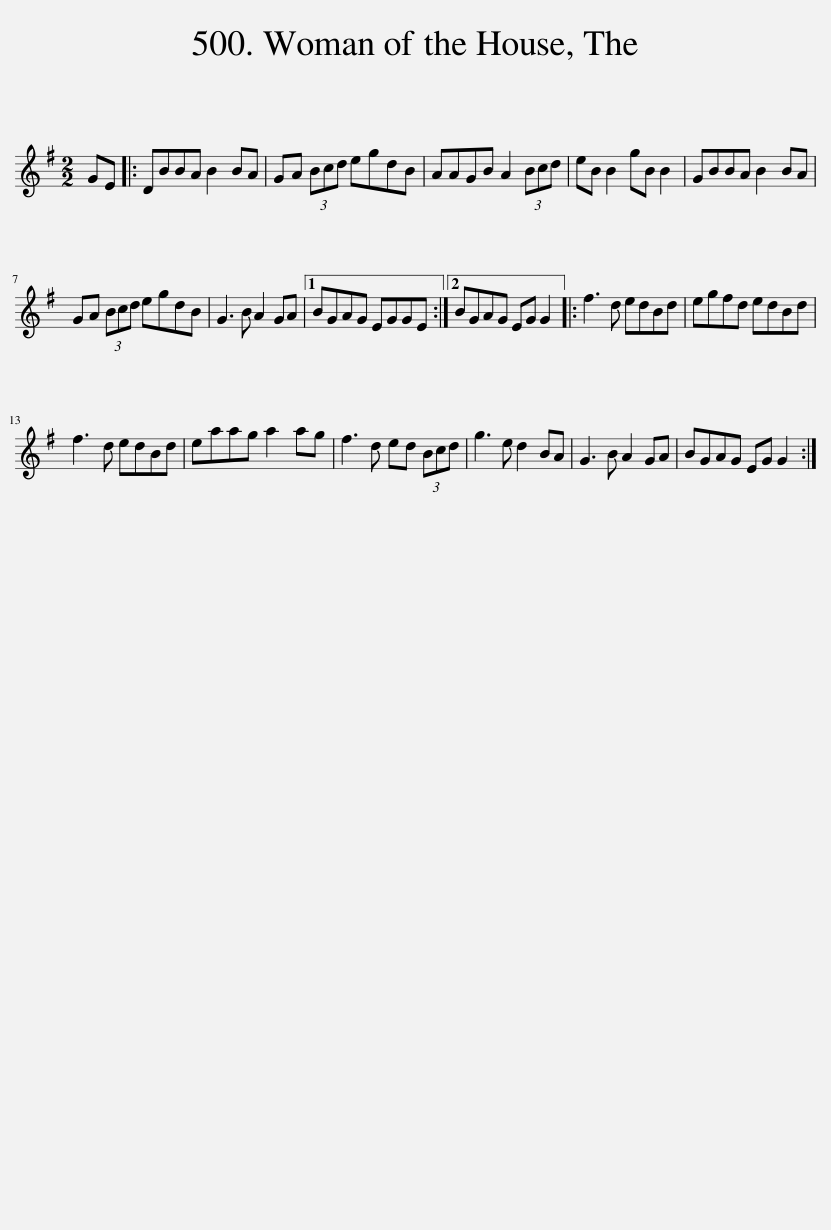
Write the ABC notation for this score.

X:1
L:1/8
M:2/2
I:linebreak $
K:G
V:1 treble
V:1
 GE |: DBBA B2 BA | GA (3Bcd egdB | AAGB A2 (3Bcd | eB B2 gB B2 | %5
 GBBA B2 BA |$ GA (3Bcd egdB | G3 B A2 GA |1 BGAG EGGE :|2 BGAG EG G2 |: %10
 f3 d edBd | egfd edBd |$ f3 d edBd | eaag a2 ag | f3 d ed (3Bcd | %15
 g3 e d2 BA | G3 B A2 GA | BGAG EG G2 :| %18
